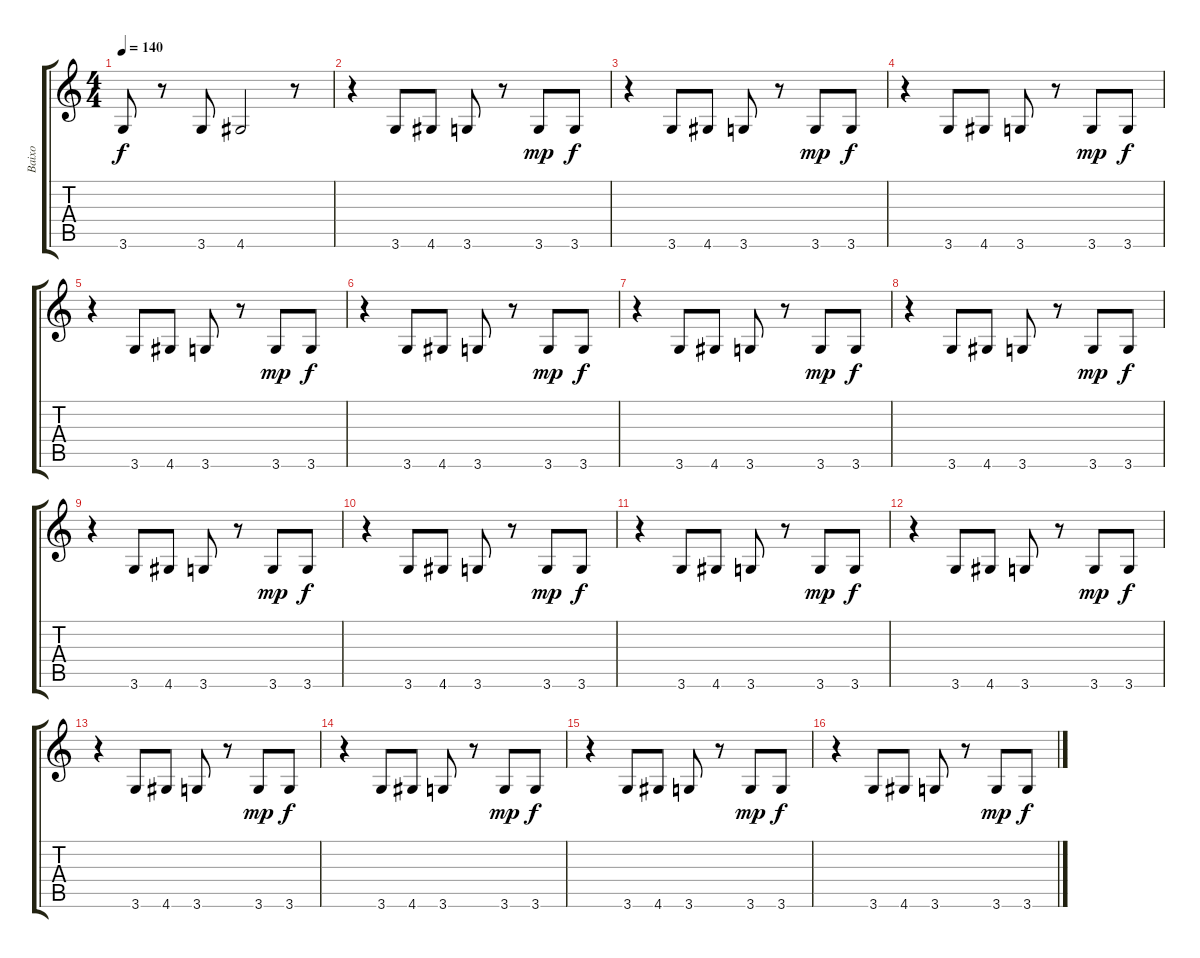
\track ("Baixo" "Baixo") {instrument electricbassfinger}
\staff {score tabs}
\tuning (E4 B3 G3 D3 A2 E2) {hide}
\ts (4 4)
\tempo 140
\clef g2
\ks c
3.6.8{dy f} r.8 3.6.8 4.6.2 r.8 |
r.4 3.6.8 4.6.8 3.6.8 r.8 3.6.8{dy mp} 3.6.8{dy f} |
r.4 3.6.8 4.6.8 3.6.8 r.8 3.6.8{dy mp} 3.6.8{dy f} |
r.4 3.6.8 4.6.8 3.6.8 r.8 3.6.8{dy mp} 3.6.8{dy f} |
r.4 3.6.8 4.6.8 3.6.8 r.8 3.6.8{dy mp} 3.6.8{dy f} |
r.4 3.6.8 4.6.8 3.6.8 r.8 3.6.8{dy mp} 3.6.8{dy f} |
r.4 3.6.8 4.6.8 3.6.8 r.8 3.6.8{dy mp} 3.6.8{dy f} |
r.4 3.6.8 4.6.8 3.6.8 r.8 3.6.8{dy mp} 3.6.8{dy f} |
r.4 3.6.8 4.6.8 3.6.8 r.8 3.6.8{dy mp} 3.6.8{dy f} |
r.4 3.6.8 4.6.8 3.6.8 r.8 3.6.8{dy mp} 3.6.8{dy f} |
r.4 3.6.8 4.6.8 3.6.8 r.8 3.6.8{dy mp} 3.6.8{dy f} |
r.4 3.6.8 4.6.8 3.6.8 r.8 3.6.8{dy mp} 3.6.8{dy f} |
r.4 3.6.8 4.6.8 3.6.8 r.8 3.6.8{dy mp} 3.6.8{dy f} |
r.4 3.6.8 4.6.8 3.6.8 r.8 3.6.8{dy mp} 3.6.8{dy f} |
r.4 3.6.8 4.6.8 3.6.8 r.8 3.6.8{dy mp} 3.6.8{dy f} |
r.4 3.6.8 4.6.8 3.6.8 r.8 3.6.8{dy mp} 3.6.8{dy f}
